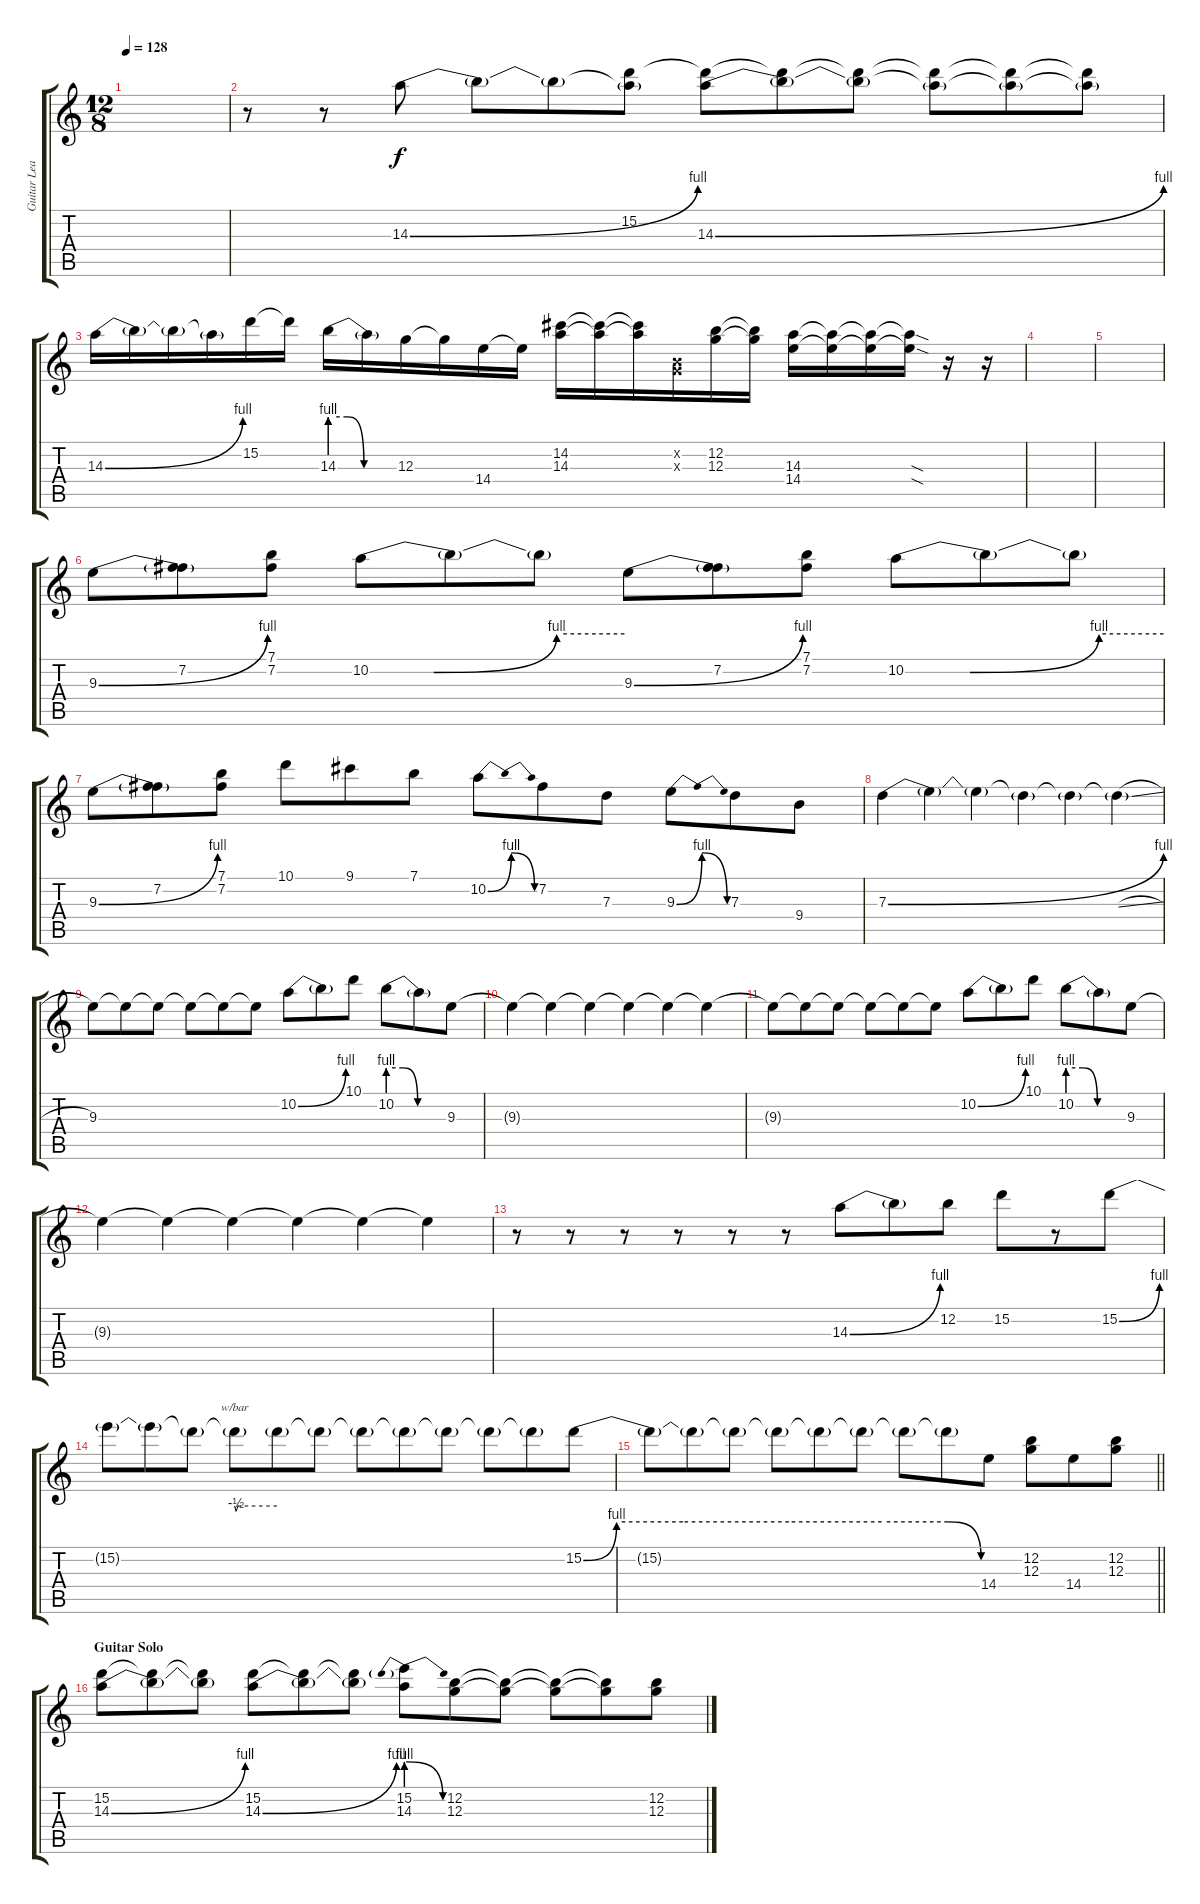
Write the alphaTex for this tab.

\track ("Guitar Leads" "Guitar Lea") {instrument overdrivenguitar}
\staff {score tabs}
\tuning (E4 B3 G3 D3 A2 E2) {hide}
\ts (12 8)
\tempo 128
\clef g2
\ks c
|
r.8 r.8 14.3{be (bend 0 0 60 4)}.8 14.3{t}.8 14.3{t}.8 (15.2 14.3{t}).8 (15.2{t} 14.3{be (bend 0 0 60 4)}).8 (15.2{t} 14.3{t}).8 (15.2{t} 14.3{t}).8 (15.2{t} 14.3{t}).8 (15.2{t} 14.3{t}).8 (15.2{t} 14.3{t}).8 |
14.3{be (bend 0 0 60 4)}.16 14.3{t}.16 14.3{t}.16 14.3{t}.16 15.2.16 15.2{t}.16 14.3{be (custom 0 4 15 4 30 0 60 0)}.16 14.3{t}.16 12.3.16 12.3{t}.16 14.4.16 14.4{t}.16 (14.2 14.3).16 (14.2{t} 14.3{t}).16 (14.2{t} 14.3{t}).16 (0.2{x} 0.3{x}).16 (12.2 12.3).16 (12.2{t} 12.3{t}).16 (14.3 14.4).16 (14.3{t} 14.4{t}).16 (14.3{t} 14.4{t}).16 (14.3{sod t} 14.4{sod t}).16 r.16 r.16 |
|
|
9.3{be (bend 0 0 60 4)}.8 (7.2 9.3{t}).8 (7.1 7.2).8 10.2{be (custom 0 0 15 0 44 4 60 4)}.8 10.2{t}.8 10.2{t}.8 9.3{be (bend 0 0 60 4)}.8 (7.2 9.3{t}).8 (7.1 7.2).8 10.2{be (custom 0 0 15 0 45 4 60 4)}.8 10.2{t}.8 10.2{t}.8 |
9.3{be (bend 0 0 60 4)}.8 (7.2 9.3{t}).8 (7.1 7.2).8 10.1.8 9.1.8 7.1.8 10.2{be (bendrelease 0 0 15 4 15 4 60 0)}.8 7.2.8 7.3.8 9.3{be (bendrelease 0 0 15 4 15 4 60 0)}.8 7.3.8 9.4.8 |
7.3{be (bend 0 0 60 4)}.4 7.3{t}.4 7.3{t}.4 7.3{t}.4 7.3{t}.4 7.3{sl t}.4 |
9.3.8 9.3{t}.8 9.3{t}.8 9.3{t}.8 9.3{t}.8 9.3{t}.8 10.2{be (bend 0 0 60 4)}.8 10.2{t}.8 10.1.8 10.2{be (custom 0 4 15 4 30 0 60 0)}.8 10.2{t}.8 9.3.8 |
9.3{t}.4 9.3{t}.4 9.3{t}.4 9.3{t}.4 9.3{t}.4 9.3{t}.4 |
9.3{t}.8 9.3{t}.8 9.3{t}.8 9.3{t}.8 9.3{t}.8 9.3{t}.8 10.2{be (bend 0 0 60 4)}.8 10.2{t}.8 10.1.8 10.2{be (custom 0 4 15 4 30 0 60 0)}.8 10.2{t}.8 9.3.8 |
9.3{t}.4 9.3{t}.4 9.3{t}.4 9.3{t}.4 9.3{t}.4 9.3{t}.4 |
r.8 r.8 r.8 r.8 r.8 r.8 14.3{be (bend 0 0 60 4)}.8 14.3{t}.8 12.2.8 15.2.8 r.8 15.2{be (bend 0 0 60 4)}.8 |
15.2{t}.8 15.2{t}.8 15.2{t}.8 15.2{t}.8{tbe (custom default 0 0 2 -2 5 0 60 0)} 15.2{t}.8 15.2{t}.8 15.2{t}.8 15.2{t}.8 15.2{t}.8 15.2{t}.8 15.2{t}.8 15.2{be (custom 0 0 5 4 15 4 31 4 45 4 55 4 60 0)}.8 |
\barLineRight lightlight
15.2{t}.8 15.2{t}.8 15.2{t}.8 15.2{t}.8 15.2{t}.8 15.2{t}.8 15.2{t}.8 15.2{t}.8 14.4.8 (12.2 12.3).8 14.4.8 (12.2 12.3).8 |
\section ("" "Guitar Solo")
(15.2 14.3{be (bend 0 0 60 4)}).8 (15.2{t} 14.3{t}).8 (15.2{t} 14.3{t}).8 (15.2 14.3{be (bend 0 0 60 4)}).8 (15.2{t} 14.3{t}).8 (15.2{t} 14.3{t}).8 (15.2{be (prebendrelease 0 4 60 0)} 14.3).8 (12.2 12.3).8 (12.2{t} 12.3{t}).8 (12.2{t} 12.3{t}).8 (12.2{t} 12.3{t}).8 (12.2 12.3).8
